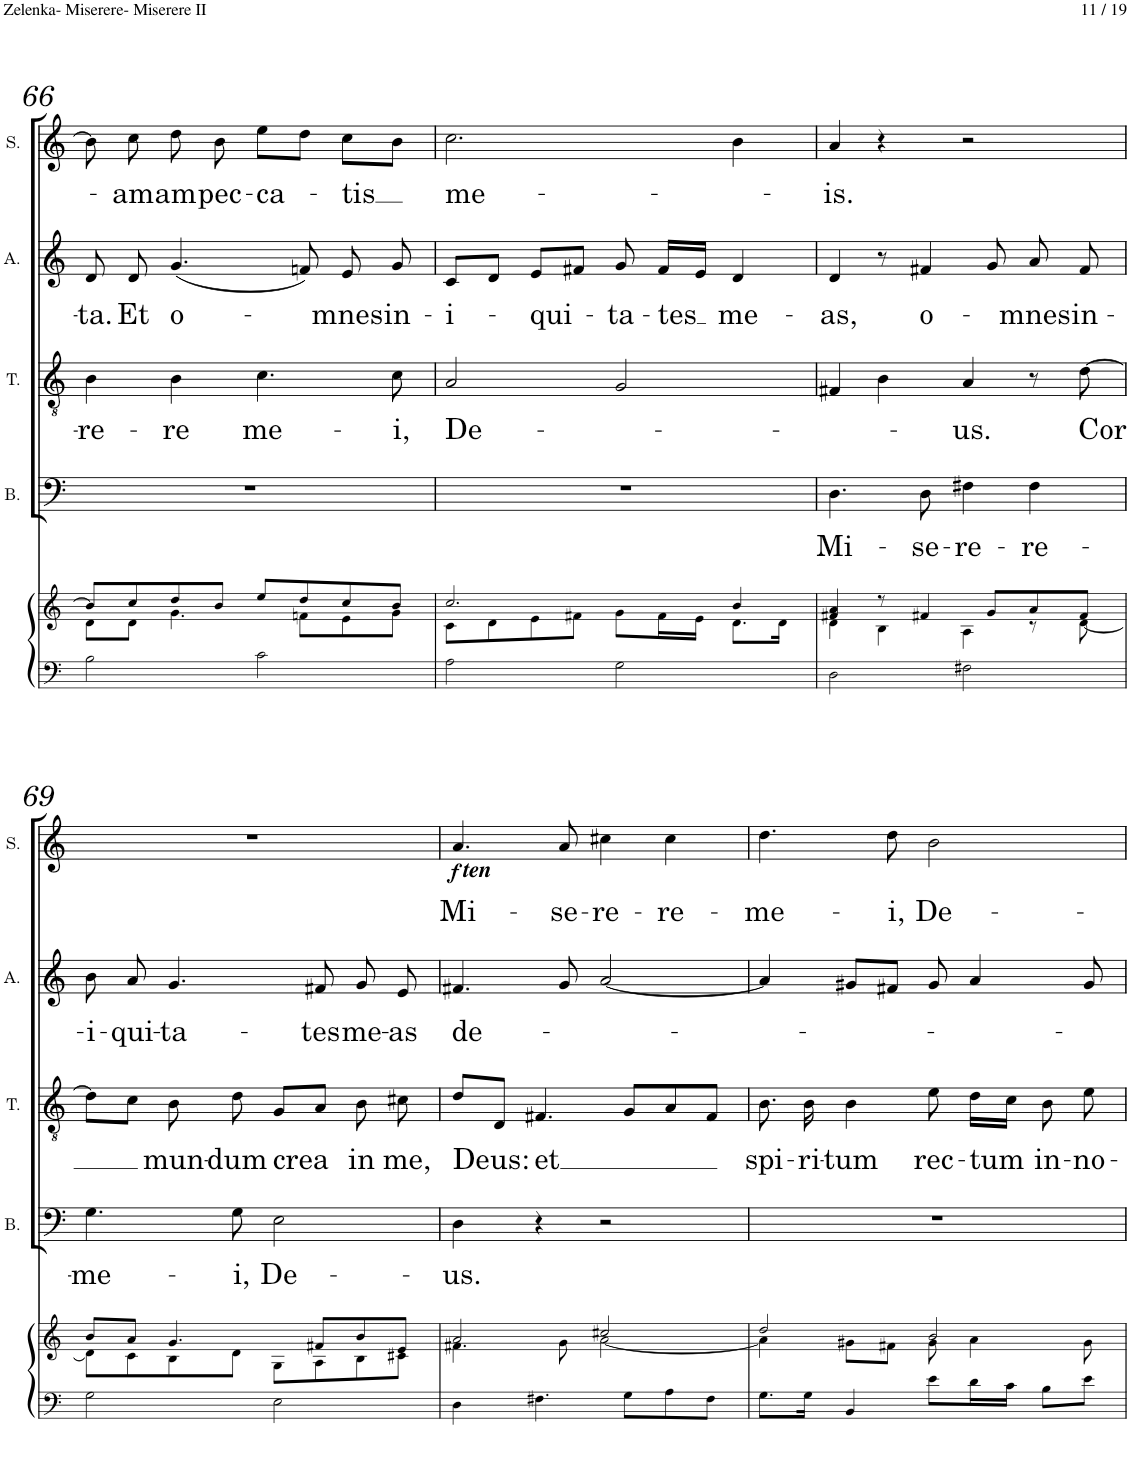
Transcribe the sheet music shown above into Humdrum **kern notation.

**kern	**kern	**kern	**text	**kern	**text	**kern	**text	**kern	**text	**dynam
*part5	*part5	*part4	*part4	*part3	*part3	*part2	*part2	*part1	*part1	*part1
*staff6	*staff5	*staff4	*staff4	*staff3	*staff3	*staff2	*staff2	*staff1	*staff1	*staff1
*I"Piano	*	*I"Basse	*	*I"Tenor	*	*I"Alto	*	*I"Soprano	*	*
*I'Pno	*	*I'B.	*	*I'T.	*	*I'A.	*	*I'S.	*	*
!!LO:PB:g=z
*clefF4	*clefG2	*clefF4	*	*clefGv2	*	*clefG2	*	*clefG2	*	*
*k[]	*k[]	*k[]	*	*k[]	*	*k[]	*	*k[]	*	*
*M4/4	*M4/4	*M4/4	*	*M4/4	*	*M4/4	*	*M4/4	*	*
*met(c)	*met(c)	*met(c)	*	*met(c)	*	*met(c)	*	*met(c)	*	*
=66	=66	=66	=66	=66	=66	=66	=66	=66	=66	=66
*	*^	*	*	*	*	*	*	*	*	*
!	!	!	!	!	!	!LO:LY:b	!	!LO:LY:b	!	!	!
2B\	8b/L]	8d\L	1r	.	4B\	-re-	8d/	-ta.	8b\]	.	.
!	!	!	!	!	!	!	!	!LO:LY:b	!	!LO:LY:b	!
.	8cc/	8d\J	.	.	.	.	8d/	Et	8cc\	-am	.
!	!	!	!	!	!	!LO:LY:b	!	!LO:LY:b	!	!LO:LY:b	!
.	8dd/	4.g\	.	.	4B\	-re	(4.g/	o-	8dd\	am	.
!	!	!	!	!	!	!	!	!	!	!LO:LY:b	!
.	8b/J	.	.	.	.	.	.	.	8b\	pec-	.
!	!	!	!	!	!	!LO:LY:b	!	!	!	!LO:LY:b	!
2c\	8ee/L	.	.	.	4.c\	me-	.	.	8ee\L	-ca-	.
.	8dd/	8fn\L	.	.	.	.	8fn/)	.	8dd\J	.	.
!	!	!	!	!	!	!	!	!LO:LY:b	!	!LO:LY:b	!
.	8cc/	8e\	.	.	.	.	8e/	-mnes	8cc\L	-tis	.
!	!	!	!	!	!	!LO:LY:b	!	!LO:LY:b	!	!	!
.	8b/J	8g\J	.	.	8c\	-i,	8g/	in-	8b\J	.	.
=67	=67	=67	=67	=67	=67	=67	=67	=67	=67	=67	=67
!	!	!	!	!	!	!LO:LY:b	!	!LO:LY:b	!	!LO:LY:b	!
2A\	2.cc/	8c\L	1r	.	2A/	De-	8c/L	-i-	2.cc\	me-	.
.	.	8d\	.	.	.	.	8d/J	.	.	.	.
!	!	!	!	!	!	!	!	!LO:LY:b	!	!	!
.	.	8e\	.	.	.	.	8e/L	-qui-	.	.	.
.	.	8f#X\J	.	.	.	.	8f#X/J	.	.	.	.
!	!	!	!	!	!	!	!	!LO:LY:b	!	!	!
2G\	.	8g\L	.	.	2G/	.	8g/	-ta-	.	.	.
!	!	!	!	!	!	!	!	!LO:LY:b	!	!	!
.	.	16f#\L	.	.	.	.	16f#/LL	-tes	.	.	.
.	.	16e\JJ	.	.	.	.	16e/JJ	.	.	.	.
!	!	!	!	!	!	!	!	!LO:LY:b	!	!	!
.	4b/	8.d\L	.	.	.	.	4d/	me-	4b\	.	.
.	.	16d\Jk	.	.	.	.	.	.	.	.	.
=68	=68	=68	=68	=68	=68	=68	=68	=68	=68	=68	=68
!	!	!	!	!LO:LY:b	!	!	!	!LO:LY:b	!	!LO:LY:b	!
2D\	4f#X/ 4a/	4d\	4.D\	Mi-	4F#X/	.	4d/	-as,	4a/	-is.	.
.	8r	4B\	.	.	4B\	.	8r	.	4r	.	.
!	!	!	!	!LO:LY:b	!	!	!	!LO:LY:b	!	!	!
.	4f#X/	.	8D\	-se-	.	.	4f#X/	o-	.	.	.
!	!	!	!	!LO:LY:b	!	!LO:LY:b	!	!	!	!	!
2F#X\	.	4A\	4F#X\	-re-	4A/	-us.	.	.	2r	.	.
.	8g/L	.	.	.	.	.	8g/	.	.	.	.
!	!	!	!	!LO:LY:b	!	!	!	!LO:LY:b	!	!	!
.	8a/	8r	4F#\	-re-	8r	.	8a/	-mnes	.	.	.
!	!	!	!	!	!	!LO:LY:b	!	!LO:LY:b	!	!	!
.	8f#/J	[8d\	.	.	[8d\	-Cor	8f#/	in-	.	.	.
!!LO:LB:g=z
=69	=69	=69	=69	=69	=69	=69	=69	=69	=69	=69	=69
!	!	!	!	!LO:LY:b	!	!	!	!LO:LY:b	!	!	!
2G\	8b/L	8d\L]	4.G\	-me-	8d\L]	.	8b\	-i-	1r	.	.
!	!	!	!	!	!	!	!	!LO:LY:b	!	!	!
.	8a/J	8c\	.	.	8c\J	.	8a/	-qui-	.	.	.
!	!	!	!	!	!	!LO:LY:b	!	!LO:LY:b	!	!	!
.	4.g/	8B\	.	.	8B\	mun-	4.g/	-ta-	.	.	.
!	!	!	!	!LO:LY:b	!	!LO:LY:b	!	!	!	!	!
.	.	8d\J	8G\	-i,	8d\	-dum	.	.	.	.	.
!	!	!	!	!LO:LY:b	!	!LO:LY:b	!	!	!	!	!
2E\	.	8G\L	2E\	De-	8G/L	crea	.	.	.	.	.
!	!	!	!	!	!	!	!	!LO:LY:b	!	!	!
.	8f#X/L	8A\	.	.	8A/J	.	8f#X/	-tes	.	.	.
!	!	!	!	!	!	!LO:LY:b	!	!LO:LY:b	!	!	!
.	8b/	8B\	.	.	8B\	in	8g/	me-	.	.	.
!	!	!	!	!	!	!LO:LY:b	!	!LO:LY:b	!	!	!
.	8e/J	8c#X\J	.	.	8c#X\	me,	8e/	-as	.	.	.
=70	=70	=70	=70	=70	=70	=70	=70	=70	=70	=70	=70
!	!	!	!	!LO:LY:b	!	!LO:LY:b	!	!LO:LY:b	!	!LO:LY:b	!LO:DY:b
!	!	!	!	!	!	!	!	!	!	!	!LO:DY:n=1:b
4D\	2a/	4.f#X\	4D\	-us.	8d/L	Deus:	4.f#X/	de-	4.a/	Mi-	f other-dynamics
.	.	.	.	.	8D/J	.	.	.	.	.	.
!	!	!	!	!	!	!LO:LY:b	!	!	!	!	!
4.F#X\	.	.	4r	.	4.F#X/	et	.	.	.	.	.
!	!	!	!	!	!	!	!	!	!	!LO:LY:b	!
.	.	8g\	.	.	.	.	8g/	.	8a/	-se-	.
!	!	!	!	!	!	!	!	!	!	!LO:LY:b	!
.	2cc#X/	[2a\	2r	.	.	.	[2a/	.	4cc#X\	-re-	.
8G\L	.	.	.	.	8G/L	.	.	.	.	.	.
!	!	!	!	!	!	!	!	!	!	!LO:LY:b	!
8A\	.	.	.	.	8A/	.	.	.	4cc#\	-re-	.
8F#\J	.	.	.	.	8F#/J	.	.	.	.	.	.
=71	=71	=71	=71	=71	=71	=71	=71	=71	=71	=71	=71
!	!	!	!	!	!	!LO:LY:b	!	!	!	!LO:LY:b	!
8.G\L	2dd/	4a\]	1r	.	8.B\	spi-	4a/]	.	4.dd\	-me-	.
!	!	!	!	!	!	!LO:LY:b	!	!	!	!	!
16G\Jk	.	.	.	.	16B\	-ri-	.	.	.	.	.
!	!	!	!	!	!	!LO:LY:b	!	!	!	!	!
4BB/	.	8g#X\L	.	.	4B\	-tum	8g#X/L	.	.	.	.
!	!	!	!	!	!	!	!	!	!	!LO:LY:b	!
.	.	8f#X\J	.	.	.	.	8f#X/J	.	8dd\	-i,	.
!	!	!	!	!	!	!LO:LY:b	!	!	!	!LO:LY:b	!
8e\L	2b/	8g#\	.	.	8e\	rec-	8g#/	.	2b\	De-	.
!	!	!	!	!	!	!LO:LY:b	!	!	!	!	!
16d\L	.	4a\	.	.	16d\LL	-tum	4a/	.	.	.	.
16c\JJ	.	.	.	.	16c\JJ	.	.	.	.	.	.
!	!	!	!	!	!	!LO:LY:b	!	!	!	!	!
8B\L	.	.	.	.	8B\	in-	.	.	.	.	.
!	!	!	!	!	!	!LO:LY:b	!	!	!	!	!
8e\J	.	8g#\	.	.	8e\	-no-	8g#/	.	.	.	.
*	*v	*v	*	*	*	*	*	*	*	*	*
=	=	=	=	=	=	=	=	=	=	=
*-	*-	*-	*-	*-	*-	*-	*-	*-	*-	*-
